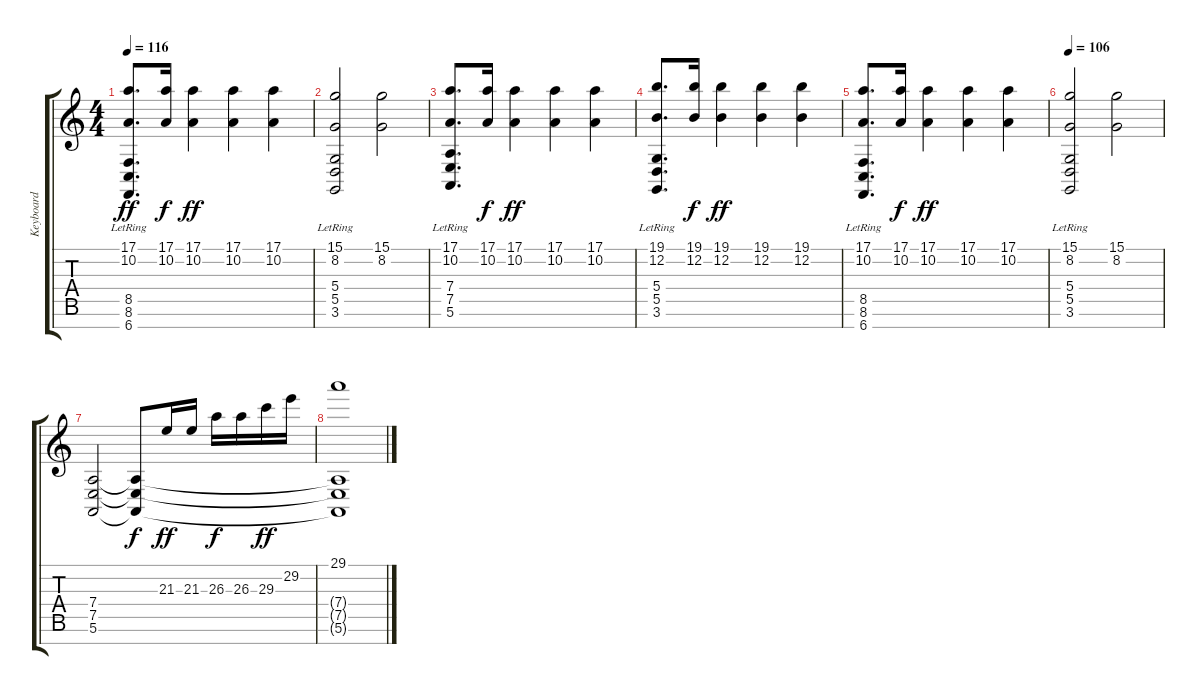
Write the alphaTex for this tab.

\track ("Keyboard" "Keyboard") {instrument electricgrandpiano}
\staff {score tabs}
\tuning (E4 B3 G3 D3 A2 E2 B1) {hide}
\ts (4 4)
\tempo 116
\clef g2
\ks c
(17.1{lr} 10.2 8.5{lr} 8.6{lr} 6.7{lr}).8{d dy ff} (17.1 10.2).16{dy f} (17.1 10.2).4{dy ff} (17.1 10.2).4 (17.1 10.2).4 |
(15.1{lr} 8.2 5.4{lr} 5.5{lr} 3.6{lr}).2 (15.1 8.2).2 |
(17.1{lr} 10.2 7.4{lr} 7.5{lr} 5.6{lr}).8{d} (17.1 10.2).16{dy f} (17.1 10.2).4{dy ff} (17.1 10.2).4 (17.1 10.2).4 |
(19.1{lr} 12.2 5.4{lr} 5.5{lr} 3.6{lr}).8{d} (19.1 12.2).16{dy f} (19.1 12.2).4{dy ff} (19.1 12.2).4 (19.1 12.2).4 |
(17.1{lr} 10.2 8.5{lr} 8.6{lr} 6.7{lr}).8{d} (17.1 10.2).16{dy f} (17.1 10.2).4{dy ff} (17.1 10.2).4 (17.1 10.2).4 |
\tempo 100
\tempo 106
(15.1{lr} 8.2 5.4{lr} 5.5{lr} 3.6{lr}).2 (15.1 8.2).2 |
(7.4 7.5 5.6).2 (7.4{t} 7.5{t} 5.6{t}).8{dy f} 21.3.16{dy ff} 21.3.16 26.3.16{dy f} 26.3.16 29.3.16{dy ff} 29.2.16 |
(29.1 7.4{t} 7.5{t} 5.6{t}).1
